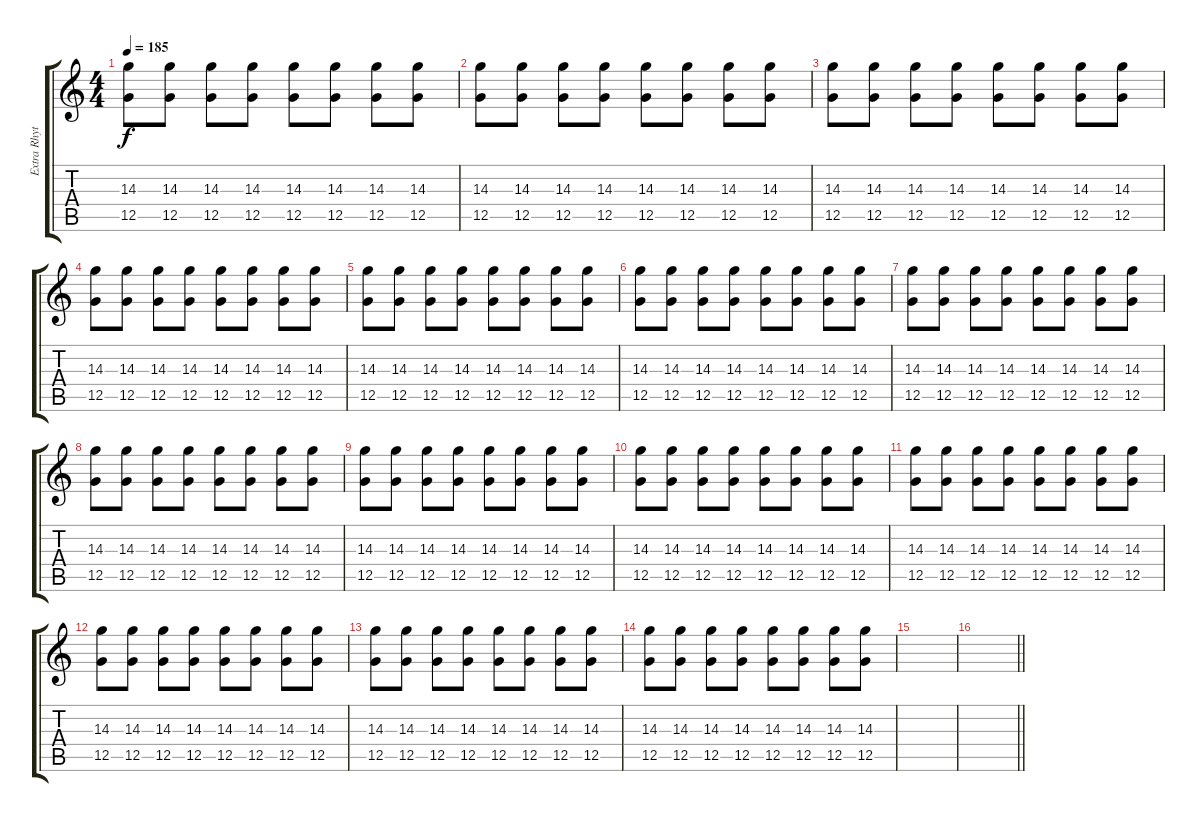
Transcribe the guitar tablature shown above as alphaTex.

\track ("Extra Rhythm Guitar" "Extra Rhyt") {instrument overdrivenguitar}
\staff {score tabs}
\tuning (D4 A3 F3 C3 G2 C2) {hide}
\ts (4 4)
\tempo 185
\clef g2
\ks c
(14.3 12.5).8{dy f} (14.3 12.5).8 (14.3 12.5).8 (14.3 12.5).8 (14.3 12.5).8 (14.3 12.5).8 (14.3 12.5).8 (14.3 12.5).8 |
(14.3 12.5).8 (14.3 12.5).8 (14.3 12.5).8 (14.3 12.5).8 (14.3 12.5).8 (14.3 12.5).8 (14.3 12.5).8 (14.3 12.5).8 |
(14.3 12.5).8 (14.3 12.5).8 (14.3 12.5).8 (14.3 12.5).8 (14.3 12.5).8 (14.3 12.5).8 (14.3 12.5).8 (14.3 12.5).8 |
(14.3 12.5).8 (14.3 12.5).8 (14.3 12.5).8 (14.3 12.5).8 (14.3 12.5).8 (14.3 12.5).8 (14.3 12.5).8 (14.3 12.5).8 |
(14.3 12.5).8 (14.3 12.5).8 (14.3 12.5).8 (14.3 12.5).8 (14.3 12.5).8 (14.3 12.5).8 (14.3 12.5).8 (14.3 12.5).8 |
(14.3 12.5).8 (14.3 12.5).8 (14.3 12.5).8 (14.3 12.5).8 (14.3 12.5).8 (14.3 12.5).8 (14.3 12.5).8 (14.3 12.5).8 |
(14.3 12.5).8 (14.3 12.5).8 (14.3 12.5).8 (14.3 12.5).8 (14.3 12.5).8 (14.3 12.5).8 (14.3 12.5).8 (14.3 12.5).8 |
(14.3 12.5).8 (14.3 12.5).8 (14.3 12.5).8 (14.3 12.5).8 (14.3 12.5).8 (14.3 12.5).8 (14.3 12.5).8 (14.3 12.5).8 |
(14.3 12.5).8 (14.3 12.5).8 (14.3 12.5).8 (14.3 12.5).8 (14.3 12.5).8 (14.3 12.5).8 (14.3 12.5).8 (14.3 12.5).8 |
(14.3 12.5).8 (14.3 12.5).8 (14.3 12.5).8 (14.3 12.5).8 (14.3 12.5).8 (14.3 12.5).8 (14.3 12.5).8 (14.3 12.5).8 |
(14.3 12.5).8 (14.3 12.5).8 (14.3 12.5).8 (14.3 12.5).8 (14.3 12.5).8 (14.3 12.5).8 (14.3 12.5).8 (14.3 12.5).8 |
(14.3 12.5).8 (14.3 12.5).8 (14.3 12.5).8 (14.3 12.5).8 (14.3 12.5).8 (14.3 12.5).8 (14.3 12.5).8 (14.3 12.5).8 |
(14.3 12.5).8 (14.3 12.5).8 (14.3 12.5).8 (14.3 12.5).8 (14.3 12.5).8 (14.3 12.5).8 (14.3 12.5).8 (14.3 12.5).8 |
(14.3 12.5).8 (14.3 12.5).8 (14.3 12.5).8 (14.3 12.5).8 (14.3 12.5).8 (14.3 12.5).8 (14.3 12.5).8 (14.3 12.5).8 |
|
\barLineRight lightlight
